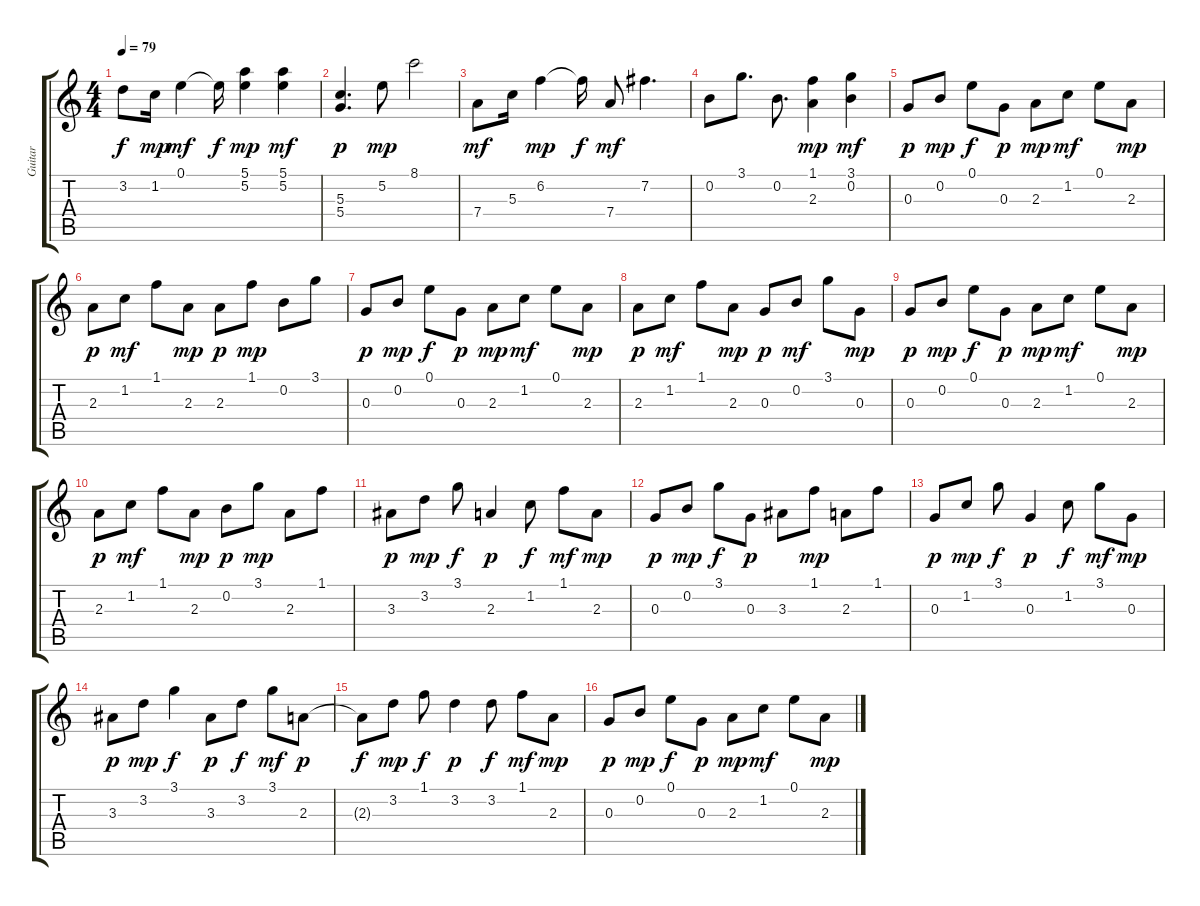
\track ("Guitar" "Guitar") {instrument electricguitarclean}
\staff {score tabs}
\tuning (E4 B3 G3 D3 A2 E2) {hide}
\ts (4 4)
\tempo 79
\clef g2
\ks c
3.2{t}.8{dy f} 1.2.16{dy mp} 0.1.4{dy mf} 0.1{t}.16{dy f} (5.1 5.2).4{dy mp} (5.1 5.2).4{dy mf} |
(5.3 5.4).4{d dy p} 5.2.8{dy mp} 8.1.2 |
7.4.8{dy mf} 5.3.16 6.2.4{dy mp} 6.2{t}.16{dy f} 7.4.8{dy mf} 7.2.4{d} |
0.2.8 3.1.8{d} 0.2.8{d} (1.1 2.3).4{dy mp} (3.1 0.2).4{dy mf} |
0.3.8{dy p} 0.2.8{dy mp} 0.1.8{dy f} 0.3.8{dy p} 2.3.8{dy mp} 1.2.8{dy mf} 0.1.8 2.3.8{dy mp} |
2.3.8{dy p} 1.2.8{dy mf} 1.1.8 2.3.8{dy mp} 2.3.8{dy p} 1.1.8{dy mp} 0.2.8 3.1.8 |
0.3.8{dy p} 0.2.8{dy mp} 0.1.8{dy f} 0.3.8{dy p} 2.3.8{dy mp} 1.2.8{dy mf} 0.1.8 2.3.8{dy mp} |
2.3.8{dy p} 1.2.8{dy mf} 1.1.8 2.3.8{dy mp} 0.3.8{dy p} 0.2.8{dy mf} 3.1.8 0.3.8{dy mp} |
0.3.8{dy p} 0.2.8{dy mp} 0.1.8{dy f} 0.3.8{dy p} 2.3.8{dy mp} 1.2.8{dy mf} 0.1.8 2.3.8{dy mp} |
2.3.8{dy p} 1.2.8{dy mf} 1.1.8 2.3.8{dy mp} 0.2.8{dy p} 3.1.8{dy mp} 2.3.8 1.1.8 |
3.3.8{dy p} 3.2.8{dy mp} 3.1.8{dy f} 2.3.4{dy p} 1.2.8{dy f} 1.1.8{dy mf} 2.3.8{dy mp} |
0.3.8{dy p} 0.2.8{dy mp} 3.1.8{dy f} 0.3.8{dy p} 3.3.8 1.1.8{dy mp} 2.3.8 1.1.8 |
0.3.8{dy p} 1.2.8{dy mp} 3.1.8{dy f} 0.3.4{dy p} 1.2.8{dy f} 3.1.8{dy mf} 0.3.8{dy mp} |
3.3.8{dy p} 3.2.8{dy mp} 3.1.4{dy f} 3.3.8{dy p} 3.2.8{dy f} 3.1.8{dy mf} 2.3.8{dy p} |
2.3{t}.8{dy f} 3.2.8{dy mp} 1.1.8{dy f} 3.2.4{dy p} 3.2.8{dy f} 1.1.8{dy mf} 2.3.8{dy mp} |
0.3.8{dy p} 0.2.8{dy mp} 0.1.8{dy f} 0.3.8{dy p} 2.3.8{dy mp} 1.2.8{dy mf} 0.1.8 2.3.8{dy mp}
